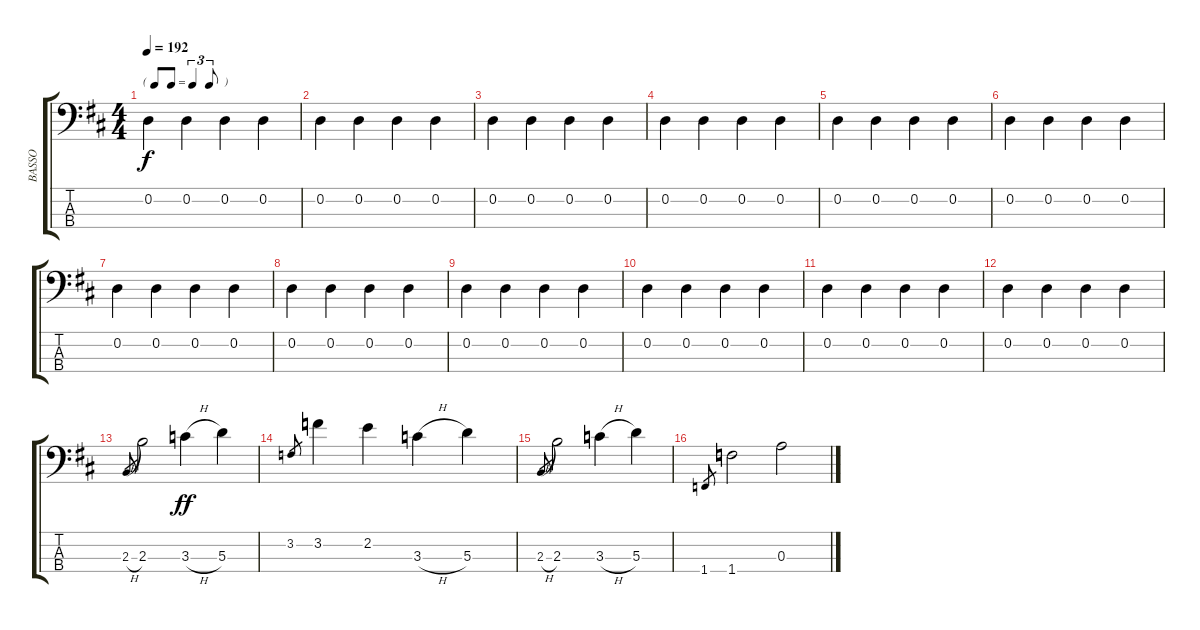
\track ("BASSO" "BASSO") {instrument electricbassfinger}
\staff {score tabs}
\tuning (G2 D2 A1 E1) {hide}
\ts (4 4)
\tf triplet8th
\tempo 192
\clef f4
\ks d
0.2.4{dy f} 0.2.4 0.2.4 0.2.4 |
0.2.4 0.2.4 0.2.4 0.2.4 |
0.2.4 0.2.4 0.2.4 0.2.4 |
0.2.4 0.2.4 0.2.4 0.2.4 |
0.2.4 0.2.4 0.2.4 0.2.4 |
0.2.4 0.2.4 0.2.4 0.2.4 |
0.2.4 0.2.4 0.2.4 0.2.4 |
0.2.4 0.2.4 0.2.4 0.2.4 |
0.2.4 0.2.4 0.2.4 0.2.4 |
0.2.4 0.2.4 0.2.4 0.2.4 |
0.2.4 0.2.4 0.2.4 0.2.4 |
0.2.4 0.2.4 0.2.4 0.2.4 |
2.3{h}.8{gr} 2.3.2{ot 8vb} 3.3{h}.4{ot 8vb dy ff} 5.3.4{ot 8vb} |
3.2.8{gr} 3.2.4{ot 8vb} 2.2.4{ot 8vb} 3.3{h}.4{ot 8vb} 5.3.4{ot 8vb} |
2.3{h}.8{gr} 2.3.2{ot 8vb} 3.3{h}.4{ot 8vb} 5.3.4{ot 8vb} |
1.4.8{gr} 1.4.2{ot 8vb} 0.3.2{ot 8vb}
